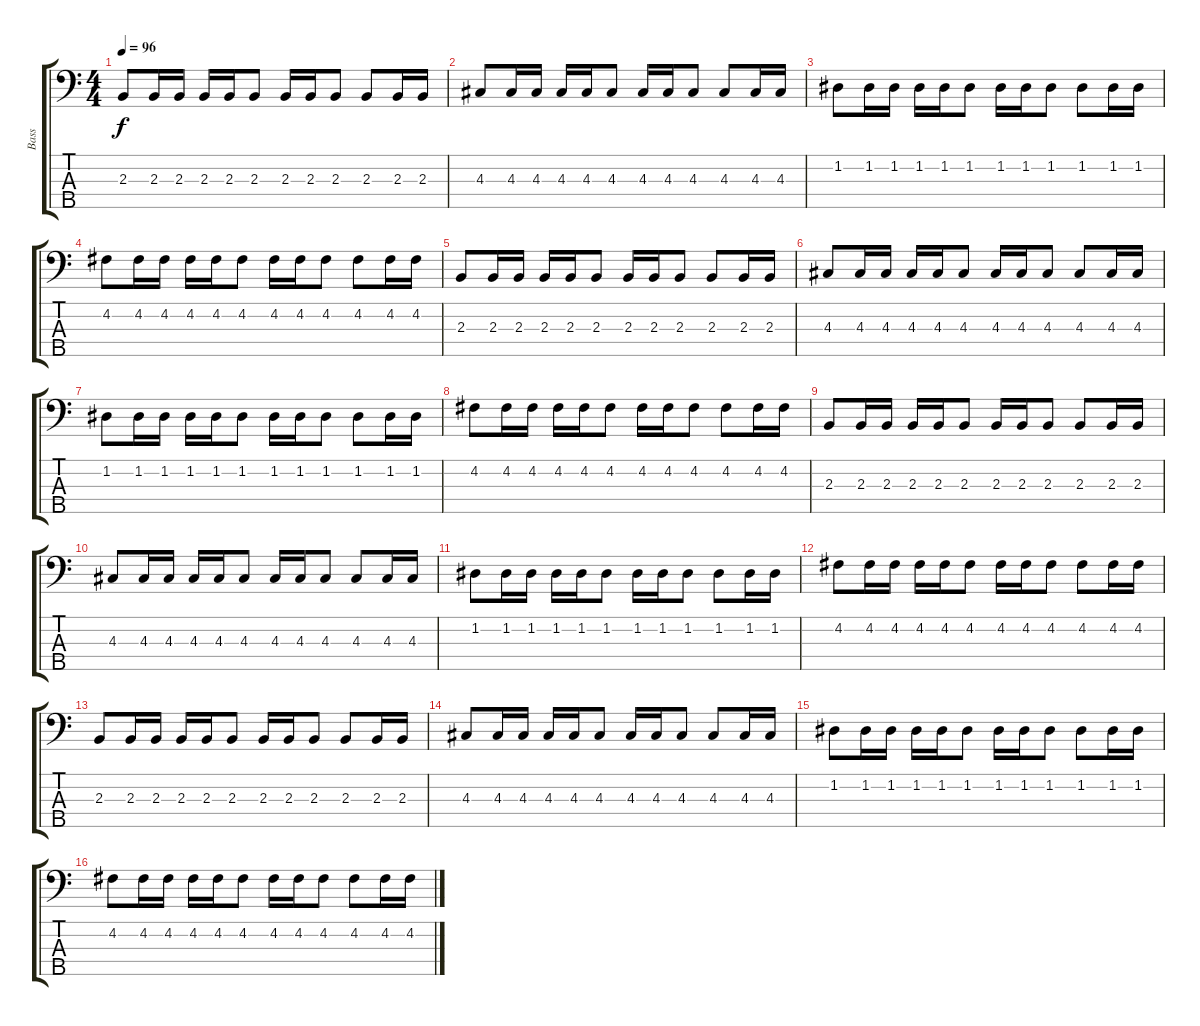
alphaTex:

\track ("Bass" "Bass") {instrument electricbassfinger}
\staff {score tabs}
\tuning (G2 D2 A1 E1 B0) {hide}
\ts (4 4)
\tempo 96
\clef f4
\ks c
2.3.8{dy f} 2.3.16 2.3.16 2.3.16 2.3.16 2.3.8 2.3.16 2.3.16 2.3.8 2.3.8 2.3.16 2.3.16 |
4.3.8 4.3.16 4.3.16 4.3.16 4.3.16 4.3.8 4.3.16 4.3.16 4.3.8 4.3.8 4.3.16 4.3.16 |
1.2.8 1.2.16 1.2.16 1.2.16 1.2.16 1.2.8 1.2.16 1.2.16 1.2.8 1.2.8 1.2.16 1.2.16 |
4.2.8 4.2.16 4.2.16 4.2.16 4.2.16 4.2.8 4.2.16 4.2.16 4.2.8 4.2.8 4.2.16 4.2.16 |
2.3.8 2.3.16 2.3.16 2.3.16 2.3.16 2.3.8 2.3.16 2.3.16 2.3.8 2.3.8 2.3.16 2.3.16 |
4.3.8 4.3.16 4.3.16 4.3.16 4.3.16 4.3.8 4.3.16 4.3.16 4.3.8 4.3.8 4.3.16 4.3.16 |
1.2.8 1.2.16 1.2.16 1.2.16 1.2.16 1.2.8 1.2.16 1.2.16 1.2.8 1.2.8 1.2.16 1.2.16 |
4.2.8 4.2.16 4.2.16 4.2.16 4.2.16 4.2.8 4.2.16 4.2.16 4.2.8 4.2.8 4.2.16 4.2.16 |
2.3.8 2.3.16 2.3.16 2.3.16 2.3.16 2.3.8 2.3.16 2.3.16 2.3.8 2.3.8 2.3.16 2.3.16 |
4.3.8 4.3.16 4.3.16 4.3.16 4.3.16 4.3.8 4.3.16 4.3.16 4.3.8 4.3.8 4.3.16 4.3.16 |
1.2.8 1.2.16 1.2.16 1.2.16 1.2.16 1.2.8 1.2.16 1.2.16 1.2.8 1.2.8 1.2.16 1.2.16 |
4.2.8 4.2.16 4.2.16 4.2.16 4.2.16 4.2.8 4.2.16 4.2.16 4.2.8 4.2.8 4.2.16 4.2.16 |
2.3.8 2.3.16 2.3.16 2.3.16 2.3.16 2.3.8 2.3.16 2.3.16 2.3.8 2.3.8 2.3.16 2.3.16 |
4.3.8 4.3.16 4.3.16 4.3.16 4.3.16 4.3.8 4.3.16 4.3.16 4.3.8 4.3.8 4.3.16 4.3.16 |
1.2.8 1.2.16 1.2.16 1.2.16 1.2.16 1.2.8 1.2.16 1.2.16 1.2.8 1.2.8 1.2.16 1.2.16 |
4.2.8 4.2.16 4.2.16 4.2.16 4.2.16 4.2.8 4.2.16 4.2.16 4.2.8 4.2.8 4.2.16 4.2.16
